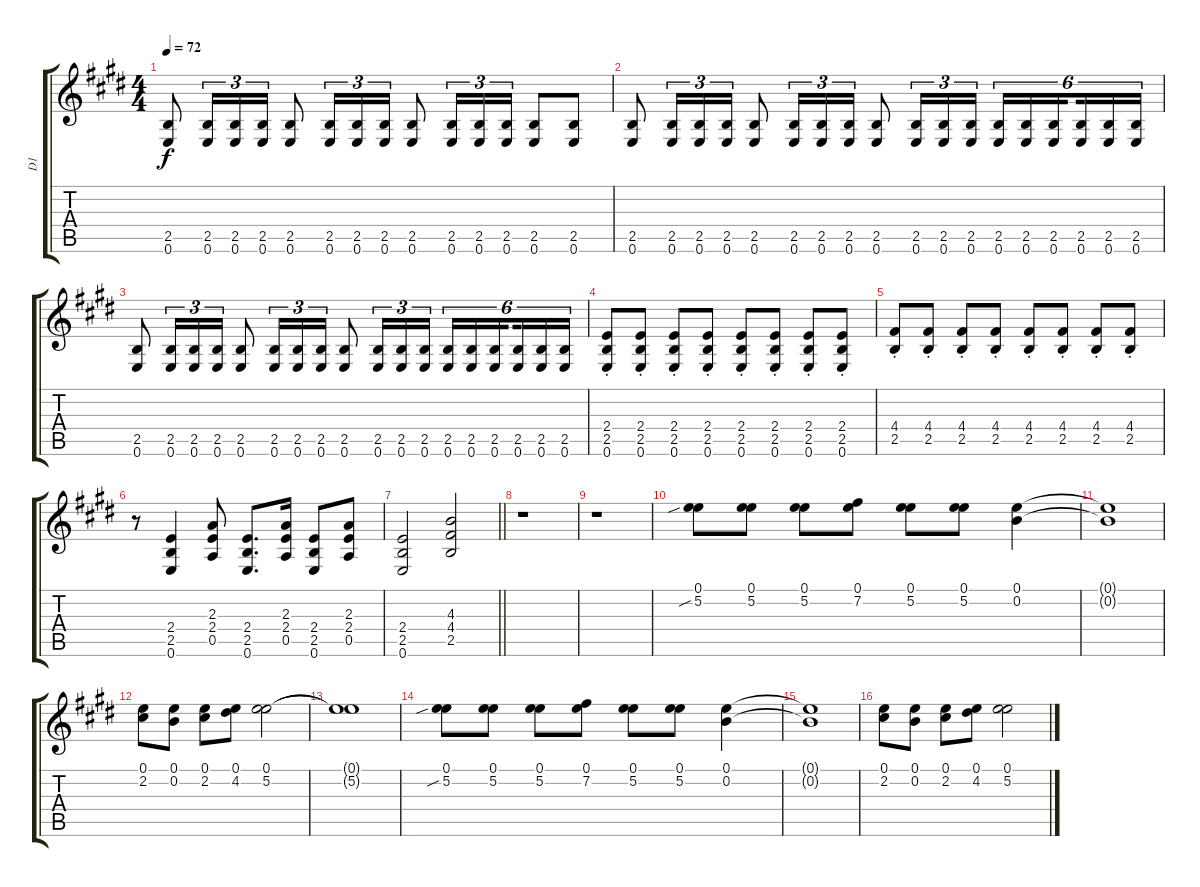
\track ("D1" "D1") {instrument distortionguitar}
\staff {score tabs}
\tuning (E4 B3 G3 D3 A2 E2) {hide}
\ts (4 4)
\tempo 72
\clef g2
\ks c#minor
(2.5 0.6).8{dy f} (2.5 0.6).16{tu (3 2)} (2.5 0.6).16{tu (3 2)} (2.5 0.6).16{tu (3 2)} (2.5 0.6).8 (2.5 0.6).16{tu (3 2)} (2.5 0.6).16{tu (3 2)} (2.5 0.6).16{tu (3 2)} (2.5 0.6).8 (2.5 0.6).16{tu (3 2)} (2.5 0.6).16{tu (3 2)} (2.5 0.6).16{tu (3 2)} (2.5 0.6).8 (2.5 0.6).8 |
\ks e
(2.5 0.6).8 (2.5 0.6).16{tu (3 2)} (2.5 0.6).16{tu (3 2)} (2.5 0.6).16{tu (3 2)} (2.5 0.6).8 (2.5 0.6).16{tu (3 2)} (2.5 0.6).16{tu (3 2)} (2.5 0.6).16{tu (3 2)} (2.5 0.6).8 (2.5 0.6).16{tu (3 2)} (2.5 0.6).16{tu (3 2)} (2.5 0.6).16{tu (3 2)} (2.5 0.6).16{tu (6 4)} (2.5 0.6).16{tu (6 4)} (2.5 0.6).16{tu (6 4) beam splitsecondary} (2.5 0.6).16{tu (6 4)} (2.5 0.6).16{tu (6 4)} (2.5 0.6).16{tu (6 4)} |
\ks c#minor
(2.5 0.6).8 (2.5 0.6).16{tu (3 2)} (2.5 0.6).16{tu (3 2)} (2.5 0.6).16{tu (3 2)} (2.5 0.6).8 (2.5 0.6).16{tu (3 2)} (2.5 0.6).16{tu (3 2)} (2.5 0.6).16{tu (3 2)} (2.5 0.6).8 (2.5 0.6).16{tu (3 2)} (2.5 0.6).16{tu (3 2)} (2.5 0.6).16{tu (3 2)} (2.5 0.6).16{tu (6 4)} (2.5 0.6).16{tu (6 4)} (2.5 0.6).16{tu (6 4) beam splitsecondary} (2.5 0.6).16{tu (6 4)} (2.5 0.6).16{tu (6 4)} (2.5 0.6).16{tu (6 4)} |
(2.4{st} 2.5{st} 0.6{st}).8 (2.4{st} 2.5{st} 0.6{st}).8 (2.4{st} 2.5{st} 0.6{st}).8 (2.4{st} 2.5{st} 0.6{st}).8 (2.4{st} 2.5{st} 0.6{st}).8 (2.4{st} 2.5{st} 0.6{st}).8 (2.4{st} 2.5{st} 0.6{st}).8 (2.4{st} 2.5{st} 0.6{st}).8 |
(4.4{st} 2.5{st}).8 (4.4{st} 2.5{st}).8 (4.4{st} 2.5{st}).8 (4.4{st} 2.5{st}).8 (4.4{st} 2.5{st}).8 (4.4{st} 2.5{st}).8 (4.4{st} 2.5{st}).8 (4.4{st} 2.5{st}).8 |
r.8 (2.4 2.5 0.6).4 (2.3 2.4 0.5).8 (2.4 2.5 0.6).8{d} (2.3 2.4 0.5).16 (2.4 2.5 0.6).8 (2.3 2.4 0.5).8 |
\barLineRight lightlight
(2.4 2.5 0.6).2 (4.3 4.4 2.5).2 |
r.1 |
r.1 |
(0.1 5.2{sib}).8 (0.1 5.2).8 (0.1 5.2).8 (0.1 7.2).8 (0.1 5.2).8 (0.1 5.2).8 (0.1 0.2).4 |
(0.1{t} 0.2{t}).1 |
(0.1 2.2).8 (0.1 0.2).8 (0.1 2.2).8 (0.1 4.2).8 (0.1 5.2).2 |
(0.1{t} 5.2{t}).1 |
(0.1 5.2{sib}).8 (0.1 5.2).8 (0.1 5.2).8 (0.1 7.2).8 (0.1 5.2).8 (0.1 5.2).8 (0.1 0.2).4 |
(0.1{t} 0.2{t}).1 |
(0.1 2.2).8 (0.1 0.2).8 (0.1 2.2).8 (0.1 4.2).8 (0.1 5.2).2
